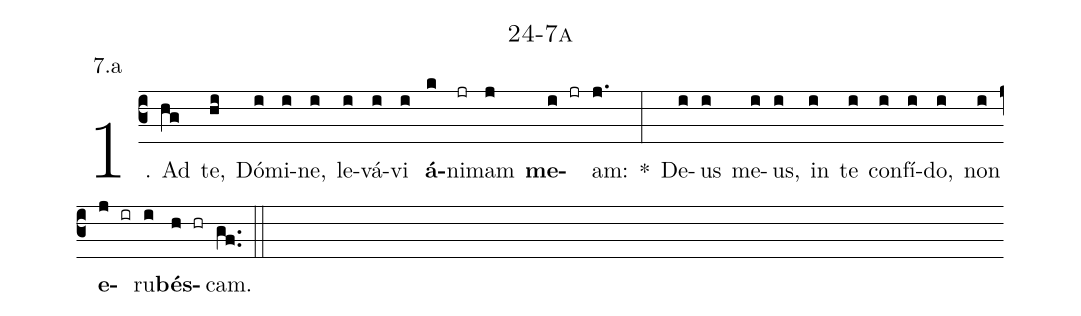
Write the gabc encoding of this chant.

name: 24-7a;
annotation: 7.a;
%%
(c3)1. Ad(hg) te,(hi) Dó(i)mi(i)ne,(i) le(i)vá(i)vi(i) <b>á</b>(k)ni(jr)mam(j) <b>me</b>(i jr)am:(j.) *(:) De(i)us(i) me(i)us,(i) in(i) te(i) con(i)fí(i)do,(i) non(i) <b>e</b>(j ir)ru(i)<b>bés</b>(h hr)cam.(gf..) (::)
